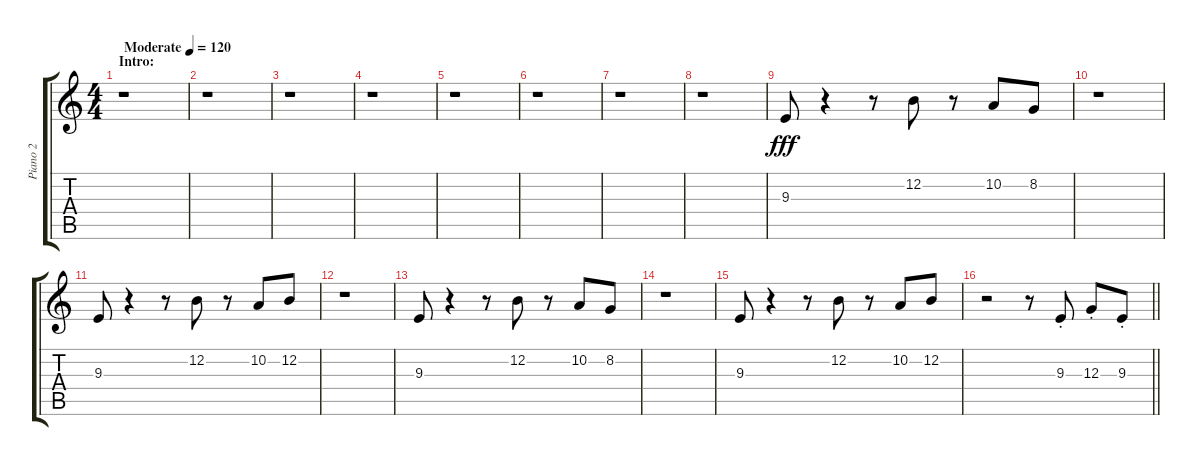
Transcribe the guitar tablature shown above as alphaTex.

\track ("Piano 2" "Piano 2") {instrument blownbottle}
\staff {score tabs}
\tuning (E4 B3 G3 D3 A2 E2) {hide}
\ts (4 4)
\section ("" "Intro:")
\tempo (120 "Moderate")
\clef g2
\ks c
r.1{dy fff instrument blownbottle} |
r.1 |
r.1 |
r.1 |
r.1 |
r.1 |
r.1 |
r.1{volume 16 instrument blownbottle} |
9.3.8 r.4 r.8 12.2.8 r.8 10.2.8 8.2.8 |
r.1 |
9.3.8 r.4 r.8 12.2.8 r.8 10.2.8 12.2.8 |
r.1 |
9.3.8 r.4 r.8 12.2.8 r.8 10.2.8 8.2.8 |
r.1 |
9.3.8 r.4 r.8 12.2.8 r.8 10.2.8 12.2.8 |
\barLineRight lightlight
r.2 r.8 9.3{st}.8 12.3{st}.8 9.3{st}.8
